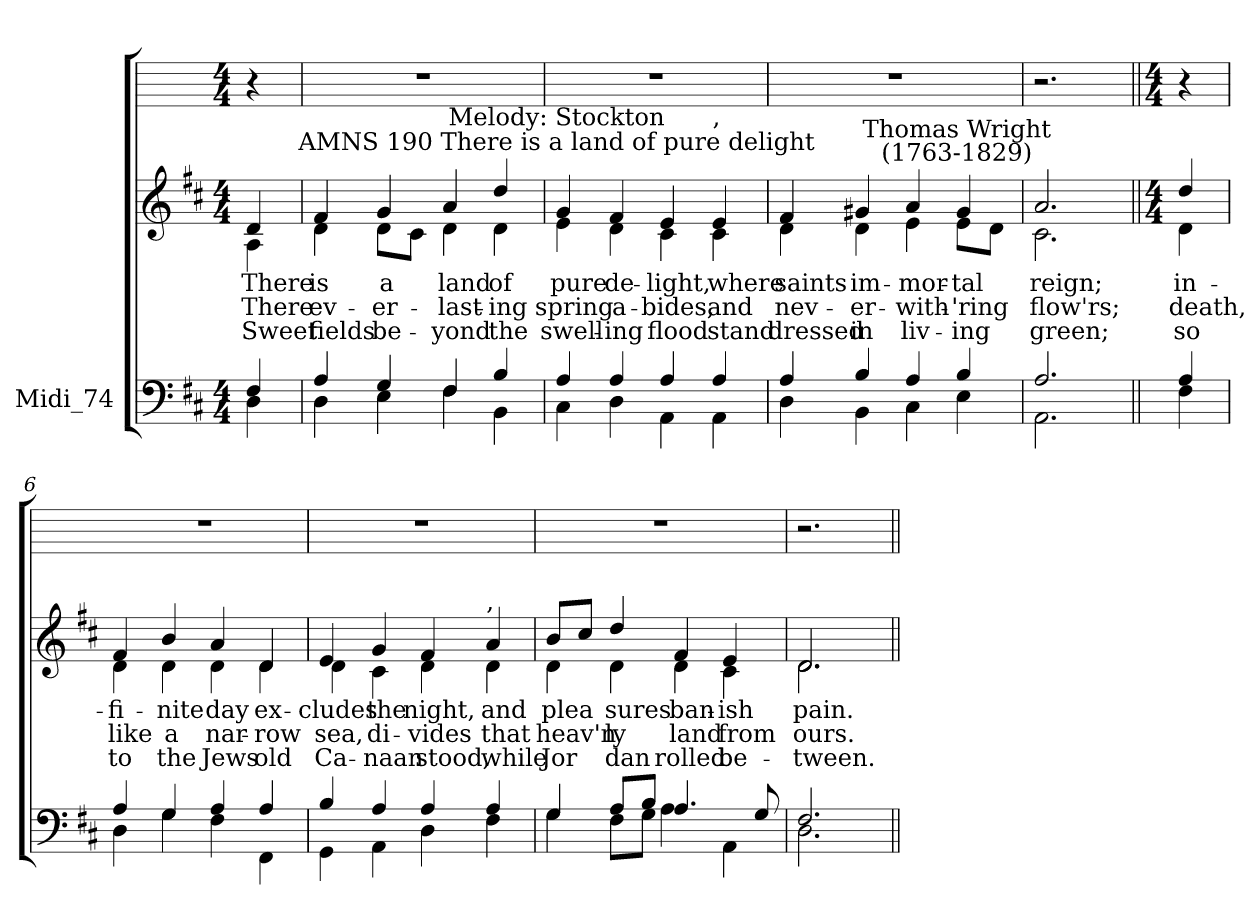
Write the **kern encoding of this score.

**kern	**kern	**text	**text	**text	**kern
*part3	*part2	*part2	*part2	*part2	*part1
*staff3	*staff2	*staff2	*staff2	*staff2	*staff1
*I"Midi_74	*	*	*	*	*
*clefF4	*clefG2	*	*	*	*
*k[f#c#]	*k[f#c#]	*	*	*	*
*D:	*D:	*	*	*	*
*M4/4	*M4/4	*	*	*	*M4/4
=	=	=	=	=	=
*^	*	*	*	*	*
!	!	!LO:TX:a:cj:t=Isaac Watts\n(1674-1748)	!	!	!	!
!	!	!	!LO:LY:b	!LO:LY:b	!LO:LY:b	!
*	*	*^	*	*	*	*
4F#/	4D\	4d/	4A	There	There	Sweet	4r
=1	=1	=1	=1	=1	=1	=1	=1
!	!	!	!	!LO:LY:b	!LO:LY:b	!LO:LY:b	!
4A/	4D\	4f#/	4d\	is	ev-	-fields	1r
!	!	!	!	!LO:LY:b	!LO:LY:b	!LO:LY:b	!
4G/	4E\	4g/	8d\L	a	er-	-be-	.
.	.	.	8c#\J	.	.	.	.
!	!	!	!	!LO:LY:b	!LO:LY:b	!LO:LY:b	!
4F#/	4F#\	4a/	4d\	-land	last-	-yond	.
!	!	!	!	!LO:LY:b	!LO:LY:b	!LO:LY:b	!
4B/	4BB\	4dd/	4d\	of	ing	the	.
=2	=2	=2	=2	=2	=2	=2	=2
!	!	!LO:TX:a:cj:t=AMNS 190 There is a land of pure delight	!	!	!	!	!
!	!	!LO:TX:a:cj:t=Melody&colon; Stockton	!	!	!	!	!
!	!	!	!	!LO:LY:b	!LO:LY:b	!LO:LY:b	!
4A/	4C#\	4g/	4e\	pure	spring	swell-	1r
!	!	!	!	!LO:LY:b	!LO:LY:b	!LO:LY:b	!
4A/	4D\	4f#/	4d\	-de-	-a-	-ing	.
!	!	!	!	!LO:LY:b	!LO:LY:b	!LO:LY:b	!
4A/	4AA\	4e/	4c#\	light,	bides,	flood	.
!	!	!LO:TX:a:t=,	!	!	!	!	!
!	!	!	!	!LO:LY:b	!LO:LY:b	!LO:LY:b	!
4A/	4AA\	4e/	4c#\	where	and	stand	.
=3	=3	=3	=3	=3	=3	=3	=3
!	!	!	!	!LO:LY:b	!LO:LY:b	!LO:LY:b	!
4A/	4D\	4f#/	4d\	saints	nev-	-dressed	1r
!	!	!	!	!LO:LY:b	!LO:LY:b	!LO:LY:b	!
4B/	4BB\	4g#X/	4d\	im-	-er-	-in	.
!	!	!	!	!LO:LY:b	!LO:LY:b	!LO:LY:b	!
4A/	4C#\	4a/	4e\	mor-	-with-	-liv-	.
!	!	!LO:TX:a:cj:t=Thomas Wright\n(1763-1829)	!	!	!	!	!
!	!	!	!	!LO:LY:b	!LO:LY:b	!LO:LY:b	!
4B/	4E\	4g#/	8e\L	-tal	'ring	ing	.
.	.	.	8d\J	.	.	.	.
=4	=4	=4	=4	=4	=4	=4	=4
!	!	!	!	!LO:LY:b	!LO:LY:b	!LO:LY:b	!
2.A/	2.AA\	2.a/	2.c#\	reign;	flow'rs;	green;	2.r
!!LO:LB:g=z
=5||	=5||	=5||	=5||	=5||	=5||	=5||	=5||
*	*	*M4/4	*	*	*	*	*M4/4
!	!	!	!	!LO:LY:b	!LO:LY:b	!LO:LY:b	!
4A/	4F#\	4dd/	4d\	in-	-death,	so	4r
=6	=6	=6	=6	=6	=6	=6	=6
!	!	!	!	!LO:LY:b	!LO:LY:b	!LO:LY:b	!
4A/	4D\	4f#/	4d\	fi-	-like	to	1r
!	!	!	!	!LO:LY:b	!LO:LY:b	!LO:LY:b	!
4G/	4G\	4b/	4d\	nite	a	the	.
!	!	!	!	!LO:LY:b	!LO:LY:b	!LO:LY:b	!
4A/	4F#\	4a/	4d\	day	nar-	-Jews	.
!	!	!	!	!LO:LY:b	!LO:LY:b	!LO:LY:b	!
4A/	4FF#\	4d/	4d\	ex-	-row	old	.
=7	=7	=7	=7	=7	=7	=7	=7
!	!	!	!	!LO:LY:b	!LO:LY:b	!LO:LY:b	!
4B/	4GG\	4e/	4d\	cludes	sea,	Ca-	1r
!	!	!	!	!LO:LY:b	!LO:LY:b	!LO:LY:b	!
4A/	4AA\	4g/	4c#\	-the	di-	-naan	.
!	!	!	!	!LO:LY:b	!LO:LY:b	!LO:LY:b	!
4A/	4D\	4f#/	4d\	night,	vides	stood,	.
!	!	!LO:TX:a:t=,	!	!	!	!	!
!	!	!	!	!LO:LY:b	!LO:LY:b	!LO:LY:b	!
4A/	4F#\	4a/	4d\	and	that	while	.
=8	=8	=8	=8	=8	=8	=8	=8
!	!	!	!	!LO:LY:b	!LO:LY:b	!LO:LY:b	!
4G/	4G\	8b/L	4d\	plea	heav'n	Jor	1r
.	.	8cc#/J	.	.	.	.	.
!	!	!	!	!LO:LY:b	!LO:LY:b	!LO:LY:b	!
8A/L	8F#\L	4dd/	4d\	sures	ly	dan	.
8B/J	8G\J	.	.	.	.	.	.
!	!	!	!	!LO:LY:b	!LO:LY:b	!LO:LY:b	!
4.A/	4A\	4f#/	4d\	ban-	-land	rolled	.
!	!	!	!	!LO:LY:b	!LO:LY:b	!LO:LY:b	!
.	4AA\	4e/	4c#\	ish	from	be-	.
8G/	.	.	.	.	.	.	.
=9	=9	=9	=9	=9	=9	=9	=9
!	!	!	!	!LO:LY:b	!LO:LY:b	!LO:LY:b	!
2.F#/	2.D\	2.d/	2.d\	-pain.	ours.	tween.	2.r
*v	*v	*	*	*	*	*	*
*	*v	*v	*	*	*	*
=||	=||	=||	=||	=||	=||
*-	*-	*-	*-	*-	*-
